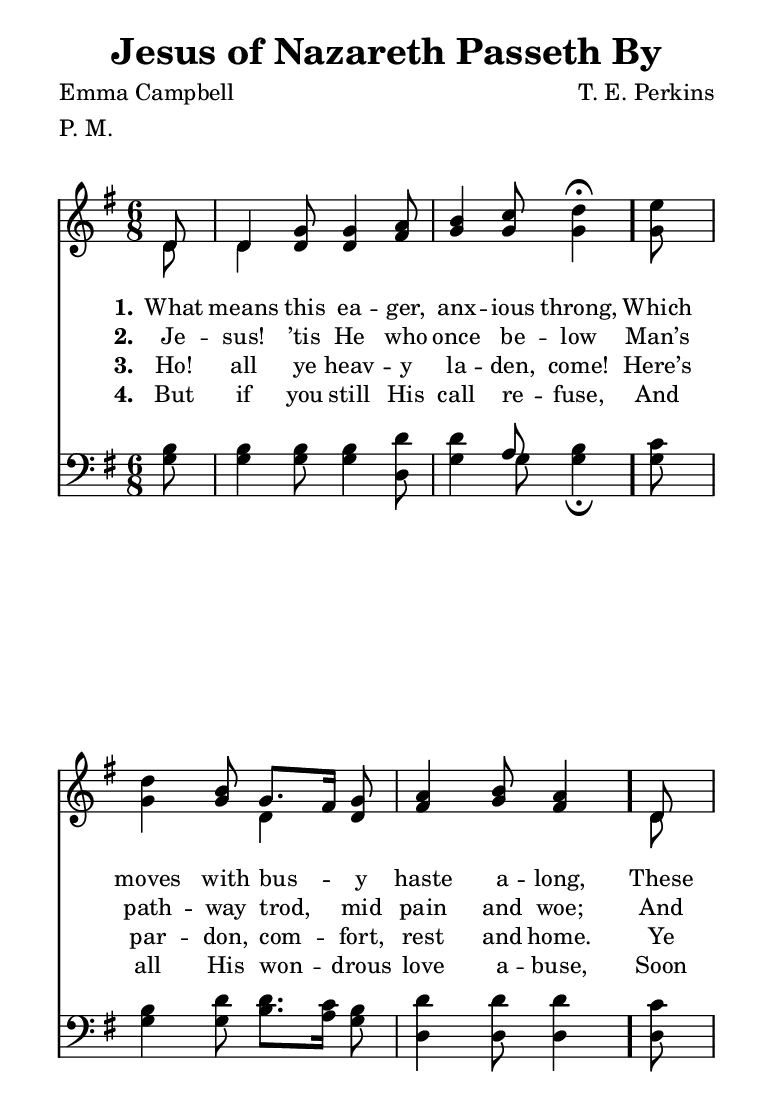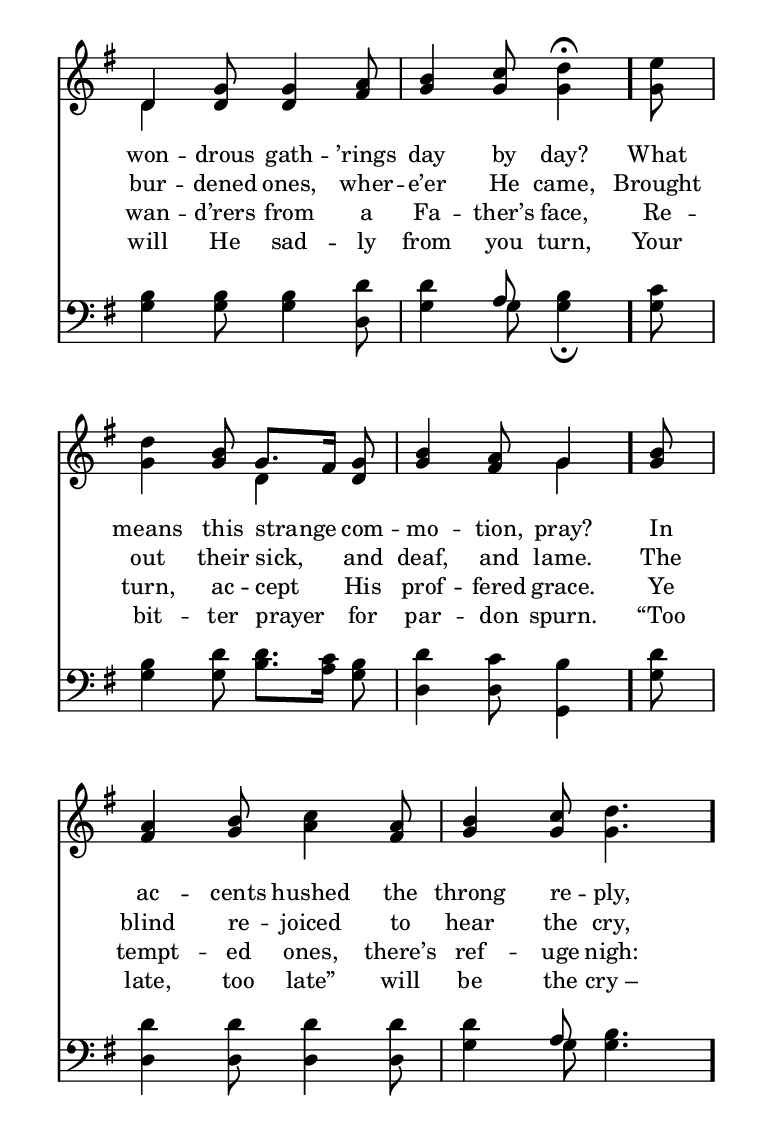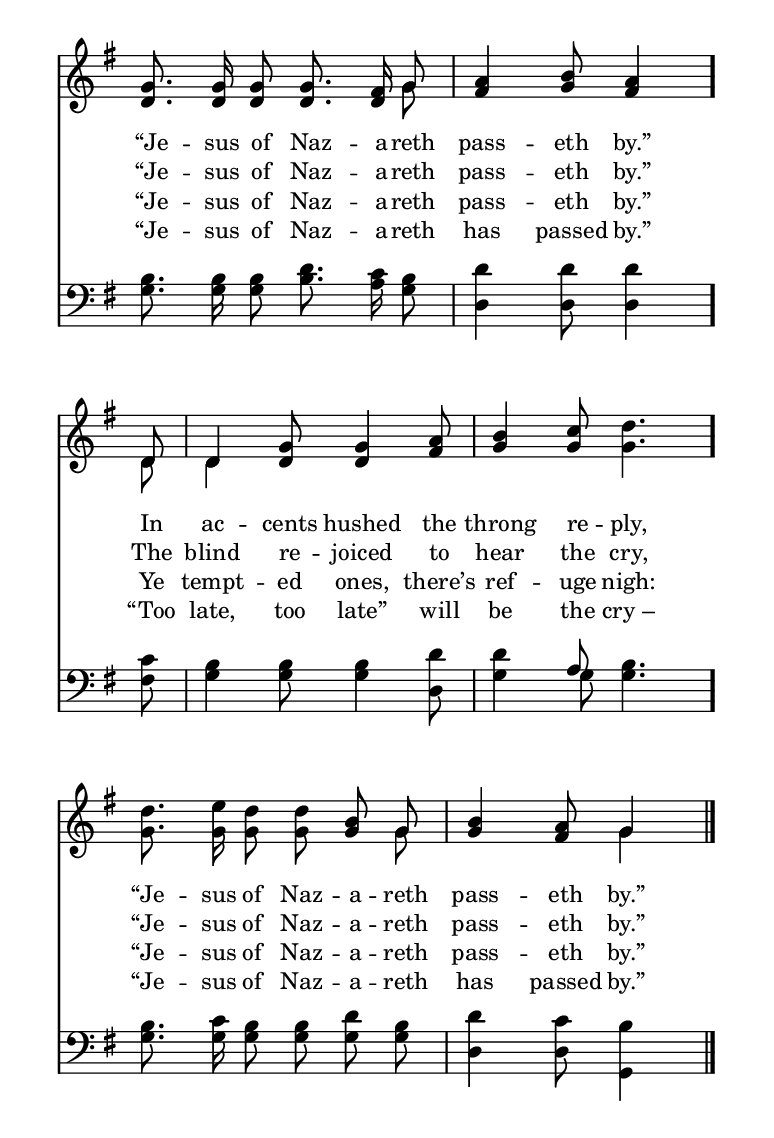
\include "common/global.ily"
\paper {
  \include "common/paper.ily"
}

\header{
  %gospel
  hymnnumber = "20"
  title = "Jesus of Nazareth Passeth By"
  tunename = ""
  meter = "P. M."
  poet = "Emma Campbell"
  composer = "T. E. Perkins"
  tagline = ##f
}

% for fermata in MIDI
ta = { \tempo 4=86 }
tb = { \tempo 4=43 }

patternAA = { \ta c8 | c4 c8 c4 c8      | c4 c8 \tb c4 \ta } %
patternAB = { \ta c8 | c4 c8 c4 c8      | c4 c8 c4.        } %

patternBA = { \ta c8 | c4 c8 c8.[ c16] c8 | c4 c8 c4       } %
patternBB = { \ta c8 | c4 c8 c4 c8      | c4 c8 c4         } %

patternCA = { \ta c8. c16 c8 c8. c16 c8 | c4 c8 c4 } %
patternCB = { \ta c8. c16 c8 c8 c8 c8   | c4 c8 c4 } %

global = {
  \include "common/overrides.ily"
  \override Staff.TimeSignature.style = #'numbered
  \time 6/8
  \override Score.MetronomeMark.transparent = ##t % hide all fermata changes too
  \ta
  \key g \major
  \partial 8
  \autoBeamOff
}

notesSoprano = {
\global
\relative c' {

  \changePitch \patternAA { d  | d g g a     | b c d\fermata }
  \changePitch \patternBA { e  | d b g fis g | a b a }
  \changePitch \patternAA { d, | d g g a     | b c d\fermata }
  \changePitch \patternBA { e  | d b g fis g | b a g }

  \changePitch \patternAB { b              | a b c a | b c d }
  \changePitch \patternCA { g, g g g fis g | a b a   }
  \changePitch \patternAB { d,             | d g g a | b c d }
  \changePitch \patternCB { d e d d b g    | b a g   }

  \bar "|."

}
}

notesAlto = {
\global
\relative e' {

  \changePitch \patternAA { d | d d d fis | g g g     }
  \changePitch \patternBB { g | g g d d   | fis g fis }
  \changePitch \patternAA { d | d d d fis | g g g     }
  \changePitch \patternBB { g | g g d d   | g fis g   }

  \changePitch \patternAB { g           | fis g a fis | g g g }
  \changePitch \patternCA { d d d d d g | fis g fis   }
  \changePitch \patternAB { d           | d d d fis   | g g g }
  \changePitch \patternCB { g g g g g g | g fis g     }

}
}

notesTenor = {
\global
\relative a {

  \changePitch \patternAA { b | b b b d   | d a b }
  \changePitch \patternBA { c | b d d c b | d d d }
  \changePitch \patternAA { c | b b b d   | d a b }
  \changePitch \patternBA { c | b d d c b | d c b }

  \changePitch \patternAB { d           | d d d d | d a b }
  \changePitch \patternCA { b b b d c b | d d d   }
  \changePitch \patternAB { c           | b b b d | d a b }
  \changePitch \patternCB { b c b b d b | d c b   }

}
}

notesBass = {
\global
\relative f {

  \changePitch \patternAA { g | g g g d   | g g g_\fermata }
  \changePitch \patternBA { g | g g b a g | d d d  }
  \changePitch \patternAA { d | g g g d   | g g g_\fermata }
  \changePitch \patternBA { g | g g b a g | d d g, }

  \changePitch \patternAB { g'          | d d d d | g g g }
  \changePitch \patternCA { g g g b a g | d d d   }
  \changePitch \patternAB { fis g g g d | g g g   }
  \changePitch \patternCB { g g g g g g | d d g,  }

}
}

wordsA = \lyricmode {
\set stanza = "1."

What means this ea -- ger, anx -- ious throng, \bar "."
Which moves with bus -- y haste a -- long, \bar "." \eogbreak
These won -- drous gath -- ’rings day by day? \bar "."
What means this strange com -- mo -- tion, pray? \bar "." \eogbreak
In ac -- cents hushed the throng re -- ply, \bar "."
“Je -- sus of Naz -- a -- reth pass -- eth by.” \bar "." \eogbreak
In ac -- cents hushed the throng re -- ply, \bar "."
“Je -- sus of Naz -- a -- reth pass -- eth by.” \bar "." \eogbreak

}

wordsB = \lyricmode {
\set stanza = "2."

Je -- sus! ’tis He who once be -- low
Man’s path -- way trod, mid pain and woe;
And bur -- dened ones, wher -- e’er He came,
Brought out their sick, and deaf, and lame.
The blind re -- joiced to hear the cry,
“Je -- sus of Naz -- a -- reth pass -- eth by.”
The blind re -- joiced to hear the cry,
“Je -- sus of Naz -- a -- reth pass -- eth by.”

}

wordsC = \lyricmode {
\set stanza = "3."

Ho! all ye heav -- y la -- den, come!
Here’s par -- don, com -- fort, rest and home.
Ye wan -- d’rers from a Fa -- ther’s face,
Re -- turn, ac -- cept His prof -- fered grace.
Ye tempt -- ed ones, there’s ref -- uge nigh:
“Je -- sus of Naz -- a -- reth pass -- eth by.”
Ye tempt -- ed ones, there’s ref -- uge nigh:
“Je -- sus of Naz -- a -- reth pass -- eth by.”

}

wordsD = \lyricmode {
\set stanza = "4."

But if you still His call re -- fuse,
And all His won -- drous love a -- buse,
Soon will He sad -- ly from you turn,
Your bit -- ter prayer for par -- don spurn.
“Too late, too late” will be the cry_–
“Je -- sus of Naz -- a -- reth has passed by.”
“Too late, too late” will be the cry_–
“Je -- sus of Naz -- a -- reth has passed by.”

}

\score {
  \context ChoirStaff <<
    \context Staff = upper <<
      \set Staff.autoBeaming = ##f
      \set ChoirStaff.systemStartDelimiter = #'SystemStartBar
      \set ChoirStaff.printPartCombineTexts = ##f
      \partcombine #'(2 . 9) \notesSoprano \notesAlto
      \context NullVoice = sopranos { \voiceOne << \notesSoprano >> }
      \context Lyrics = one   \lyricsto sopranos \wordsA
      \context Lyrics = two   \lyricsto sopranos \wordsB
      \context Lyrics = three \lyricsto sopranos \wordsC
      \context Lyrics = four  \lyricsto sopranos \wordsD
    >>
    \context Staff = men <<
      \set Staff.autoBeaming = ##f
      \clef bass
      \set ChoirStaff.printPartCombineTexts = ##f
      \partcombine #'(2 . 9) \notesTenor \notesBass
    >>
  >>
  \layout {
    \include "common/layout.ily"
  }
  \midi{
    \include "common/midi.ily"
  }
}

\version "2.19.49"  % necessary for upgrading to future LilyPond versions.

% vi:set et ts=2 sw=2 ai nocindent syntax=lilypond:
